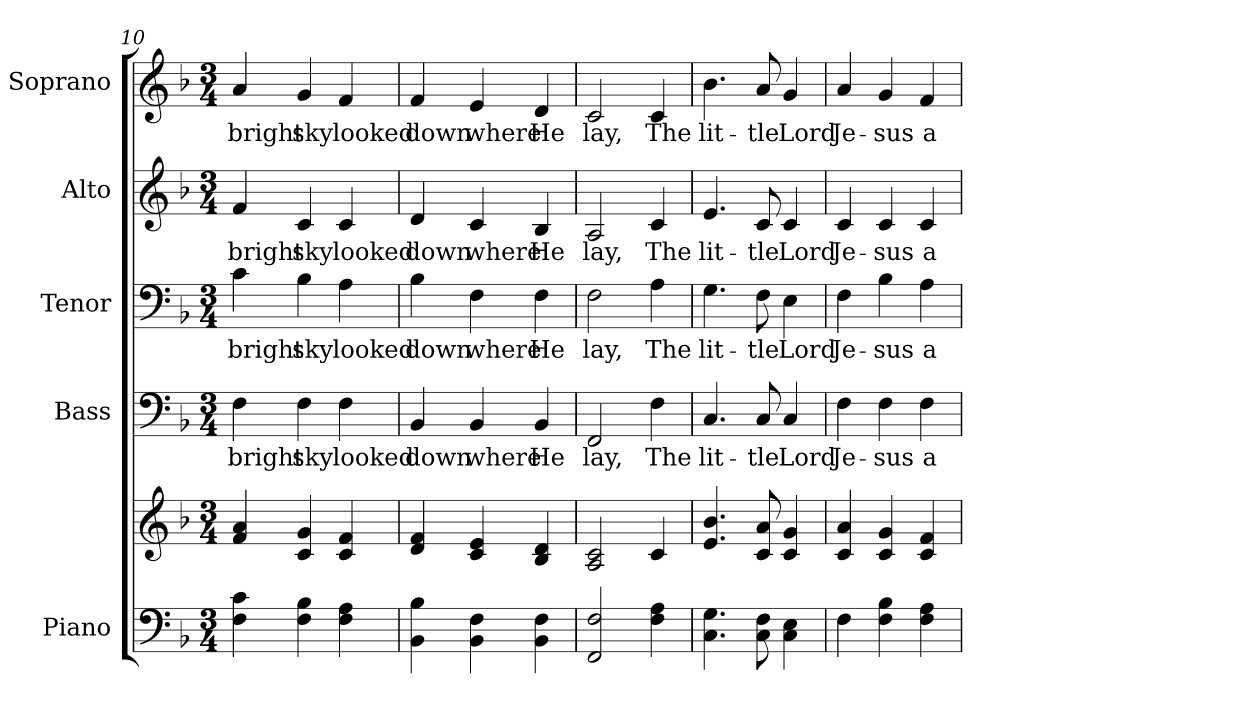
**kern	**kern	**kern	**text	**kern	**text	**kern	**text	**kern	**text
*part5	*part5	*part4	*part4	*part3	*part3	*part2	*part2	*part1	*part1
*staff6	*staff5	*staff4	*staff4	*staff3	*staff3	*staff2	*staff2	*staff1	*staff1
*I"Piano	*	*I"Bass	*	*I"Tenor	*	*I"Alto	*	*I"Soprano	*
*I'Pno.	*	*I'B.	*	*I'T.	*	*I'A.	*	*I'S.	*
!!LO:PB:g=z
*clefF4	*clefG2	*clefF4	*	*clefF4	*	*clefG2	*	*clefG2	*
*k[b-]	*k[b-]	*k[b-]	*	*k[b-]	*	*k[b-]	*	*k[b-]	*
*F:	*F:	*F:	*	*F:	*	*F:	*	*F:	*
*M3/4	*M3/4	*M3/4	*	*M3/4	*	*M3/4	*	*M3/4	*
=10	=10	=10	=10	=10	=10	=10	=10	=10	=10
!	!	!	!LO:LY:b:color=#000000	!	!	!	!	!	!
!	!	!	!	!	!LO:LY:b:color=#000000	!	!	!	!
!	!	!	!	!	!	!	!LO:LY:b:color=#000000	!	!
!	!	!	!	!	!	!	!	!	!LO:LY:b:color=#000000
4Fi\ 4ci	4fi/ 4ai	4Fi\	bright	4ci\	bright	4fi/	bright	4ai/	bright
!	!	!	!LO:LY:b:color=#000000	!	!	!	!	!	!
!	!	!	!	!	!LO:LY:b:color=#000000	!	!	!	!
!	!	!	!	!	!	!	!LO:LY:b:color=#000000	!	!
!	!	!	!	!	!	!	!	!	!LO:LY:b:color=#000000
4Fi\ 4B-i	4ci/ 4gi	4Fi\	sky	4B-i\	sky	4ci/	sky	4gi/	sky
!	!	!	!LO:LY:b:color=#000000	!	!	!	!	!	!
!	!	!	!	!	!LO:LY:b:color=#000000	!	!	!	!
!	!	!	!	!	!	!	!LO:LY:b:color=#000000	!	!
!	!	!	!	!	!	!	!	!	!LO:LY:b:color=#000000
4Fi\ 4Ai	4ci/ 4fi	4Fi\	looked	4Ai\	looked	4ci/	looked	4fi/	looked
=11	=11	=11	=11	=11	=11	=11	=11	=11	=11
!	!	!	!LO:LY:b:color=#000000	!	!	!	!	!	!
!	!	!	!	!	!LO:LY:b:color=#000000	!	!	!	!
!	!	!	!	!	!	!	!LO:LY:b:color=#000000	!	!
!	!	!	!	!	!	!	!	!	!LO:LY:b:color=#000000
4BB-i\ 4B-i	4di/ 4fi	4BB-i/	down	4B-i\	down	4di/	down	4fi/	down
!	!	!	!LO:LY:b:color=#000000	!	!	!	!	!	!
!	!	!	!	!	!LO:LY:b:color=#000000	!	!	!	!
!	!	!	!	!	!	!	!LO:LY:b:color=#000000	!	!
!	!	!	!	!	!	!	!	!	!LO:LY:b:color=#000000
4BB-i\ 4Fi	4ci/ 4ei	4BB-i/	where	4Fi\	where	4ci/	where	4ei/	where
!	!	!	!LO:LY:b:color=#000000	!	!	!	!	!	!
!	!	!	!	!	!LO:LY:b:color=#000000	!	!	!	!
!	!	!	!	!	!	!	!LO:LY:b:color=#000000	!	!
!	!	!	!	!	!	!	!	!	!LO:LY:b:color=#000000
4BB-i\ 4Fi	4B-i/ 4di	4BB-i/	He	4Fi\	He	4B-i/	He	4di/	He
=12	=12	=12	=12	=12	=12	=12	=12	=12	=12
!	!	!	!LO:LY:b:color=#000000	!	!	!	!	!	!
!	!	!	!	!	!LO:LY:b:color=#000000	!	!	!	!
!	!	!	!	!	!	!	!LO:LY:b:color=#000000	!	!
!	!	!	!	!	!	!	!	!	!LO:LY:b:color=#000000
2FFi/ 2Fi	2Ai/ 2ci	2FFi/	lay,	2Fi\	lay,	2Ai/	lay,	2ci/	lay,
!	!	!	!LO:LY:b:color=#000000	!	!	!	!	!	!
!	!	!	!	!	!LO:LY:b:color=#000000	!	!	!	!
!	!	!	!	!	!	!	!LO:LY:b:color=#000000	!	!
!	!	!	!	!	!	!	!	!	!LO:LY:b:color=#000000
4Fi\ 4Ai	4ci/	4Fi\	The	4Ai\	The	4ci/	The	4ci/	The
!!LO:PB:g=z
=13	=13	=13	=13	=13	=13	=13	=13	=13	=13
!	!	!	!LO:LY:b:color=#000000	!	!	!	!	!	!
!	!	!	!	!	!LO:LY:b:color=#000000	!	!	!	!
!	!	!	!	!	!	!	!LO:LY:b:color=#000000	!	!
!	!	!	!	!	!	!	!	!	!LO:LY:b:color=#000000
4.Ci\ 4.Gi	4.ei/ 4.b-i	4.Ci/	lit-	4.Gi\	lit-	4.ei/	lit-	4.b-i\	lit-
!	!	!	!LO:LY:b:color=#000000	!	!	!	!	!	!
!	!	!	!	!	!LO:LY:b:color=#000000	!	!	!	!
!	!	!	!	!	!	!	!LO:LY:b:color=#000000	!	!
!	!	!	!	!	!	!	!	!	!LO:LY:b:color=#000000
8Ci\ 8Fi	8ci/ 8ai	8Ci/	-tle	8Fi\	-tle	8ci/	-tle	8ai/	-tle
!	!	!	!LO:LY:b:color=#000000	!	!	!	!	!	!
!	!	!	!	!	!LO:LY:b:color=#000000	!	!	!	!
!	!	!	!	!	!	!	!LO:LY:b:color=#000000	!	!
!	!	!	!	!	!	!	!	!	!LO:LY:b:color=#000000
4Ci\ 4Ei	4ci/ 4gi	4Ci/	Lord	4Ei\	Lord	4ci/	Lord	4gi/	Lord
=14	=14	=14	=14	=14	=14	=14	=14	=14	=14
!	!	!	!LO:LY:b:color=#000000	!	!	!	!	!	!
!	!	!	!	!	!LO:LY:b:color=#000000	!	!	!	!
!	!	!	!	!	!	!	!LO:LY:b:color=#000000	!	!
!	!	!	!	!	!	!	!	!	!LO:LY:b:color=#000000
4Fi\	4ci/ 4ai	4Fi\	Je-	4Fi\	Je-	4ci/	Je-	4ai/	Je-
!	!	!	!LO:LY:b:color=#000000	!	!	!	!	!	!
!	!	!	!	!	!LO:LY:b:color=#000000	!	!	!	!
!	!	!	!	!	!	!	!LO:LY:b:color=#000000	!	!
!	!	!	!	!	!	!	!	!	!LO:LY:b:color=#000000
4Fi\ 4B-i	4ci/ 4gi	4Fi\	-sus	4B-i\	-sus	4ci/	-sus	4gi/	-sus
!	!	!	!LO:LY:b:color=#000000	!	!	!	!	!	!
!	!	!	!	!	!LO:LY:b:color=#000000	!	!	!	!
!	!	!	!	!	!	!	!LO:LY:b:color=#000000	!	!
!	!	!	!	!	!	!	!	!	!LO:LY:b:color=#000000
4Fi\ 4Ai	4ci/ 4fi	4Fi\	a-	4Ai\	a-	4ci/	a-	4fi/	a-
=	=	=	=	=	=	=	=	=	=
*-	*-	*-	*-	*-	*-	*-	*-	*-	*-
